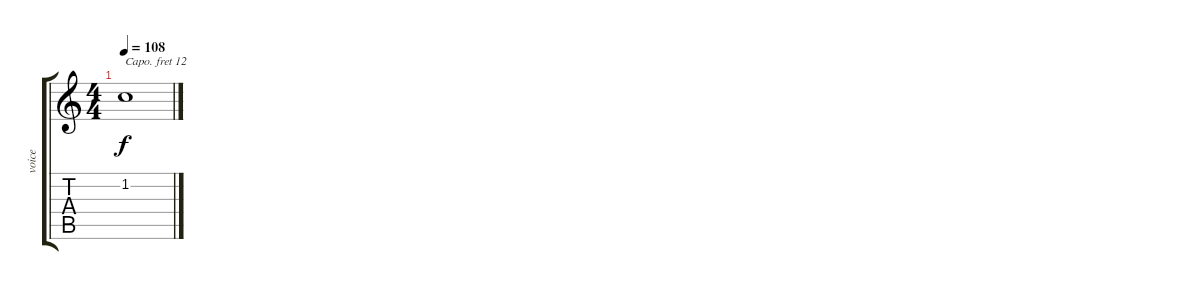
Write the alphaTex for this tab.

\track ("voice" "voice") {instrument synthstrings1}
\staff {score tabs}
\capo 12
\tuning (E4 B3 G3 D3 A2 E2) {hide}
\ts (4 4)
\tempo 108
\clef g2
\ks c
1.2.1{dy f}
